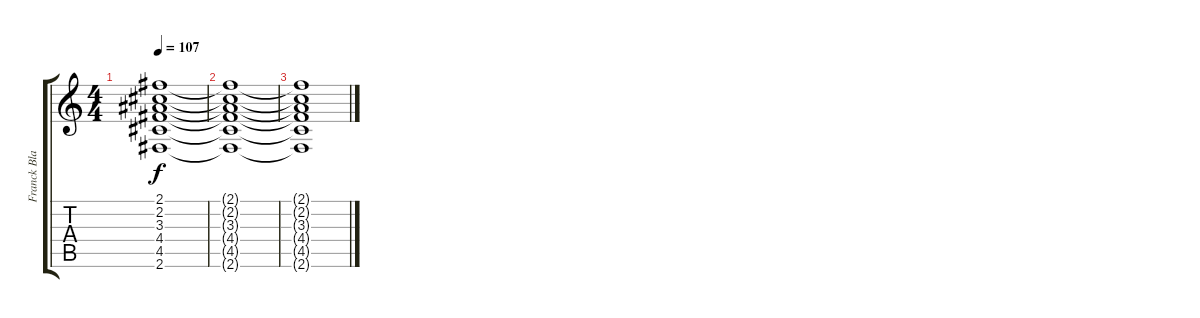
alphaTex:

\track ("Franck Black" "Franck Bla") {instrument distortionguitar}
\staff {score tabs}
\tuning (E4 B3 G3 D3 A2 E2) {hide}
\ts (4 4)
\tempo 107
\clef g2
\ks c
(2.1 2.2 3.3 4.4 4.5 2.6).1{dy f} |
(2.1{t} 2.2{t} 3.3{t} 4.4{t} 4.5{t} 2.6{t}).1 |
(2.1{t} 2.2{t} 3.3{t} 4.4{t} 4.5{t} 2.6{t}).1
